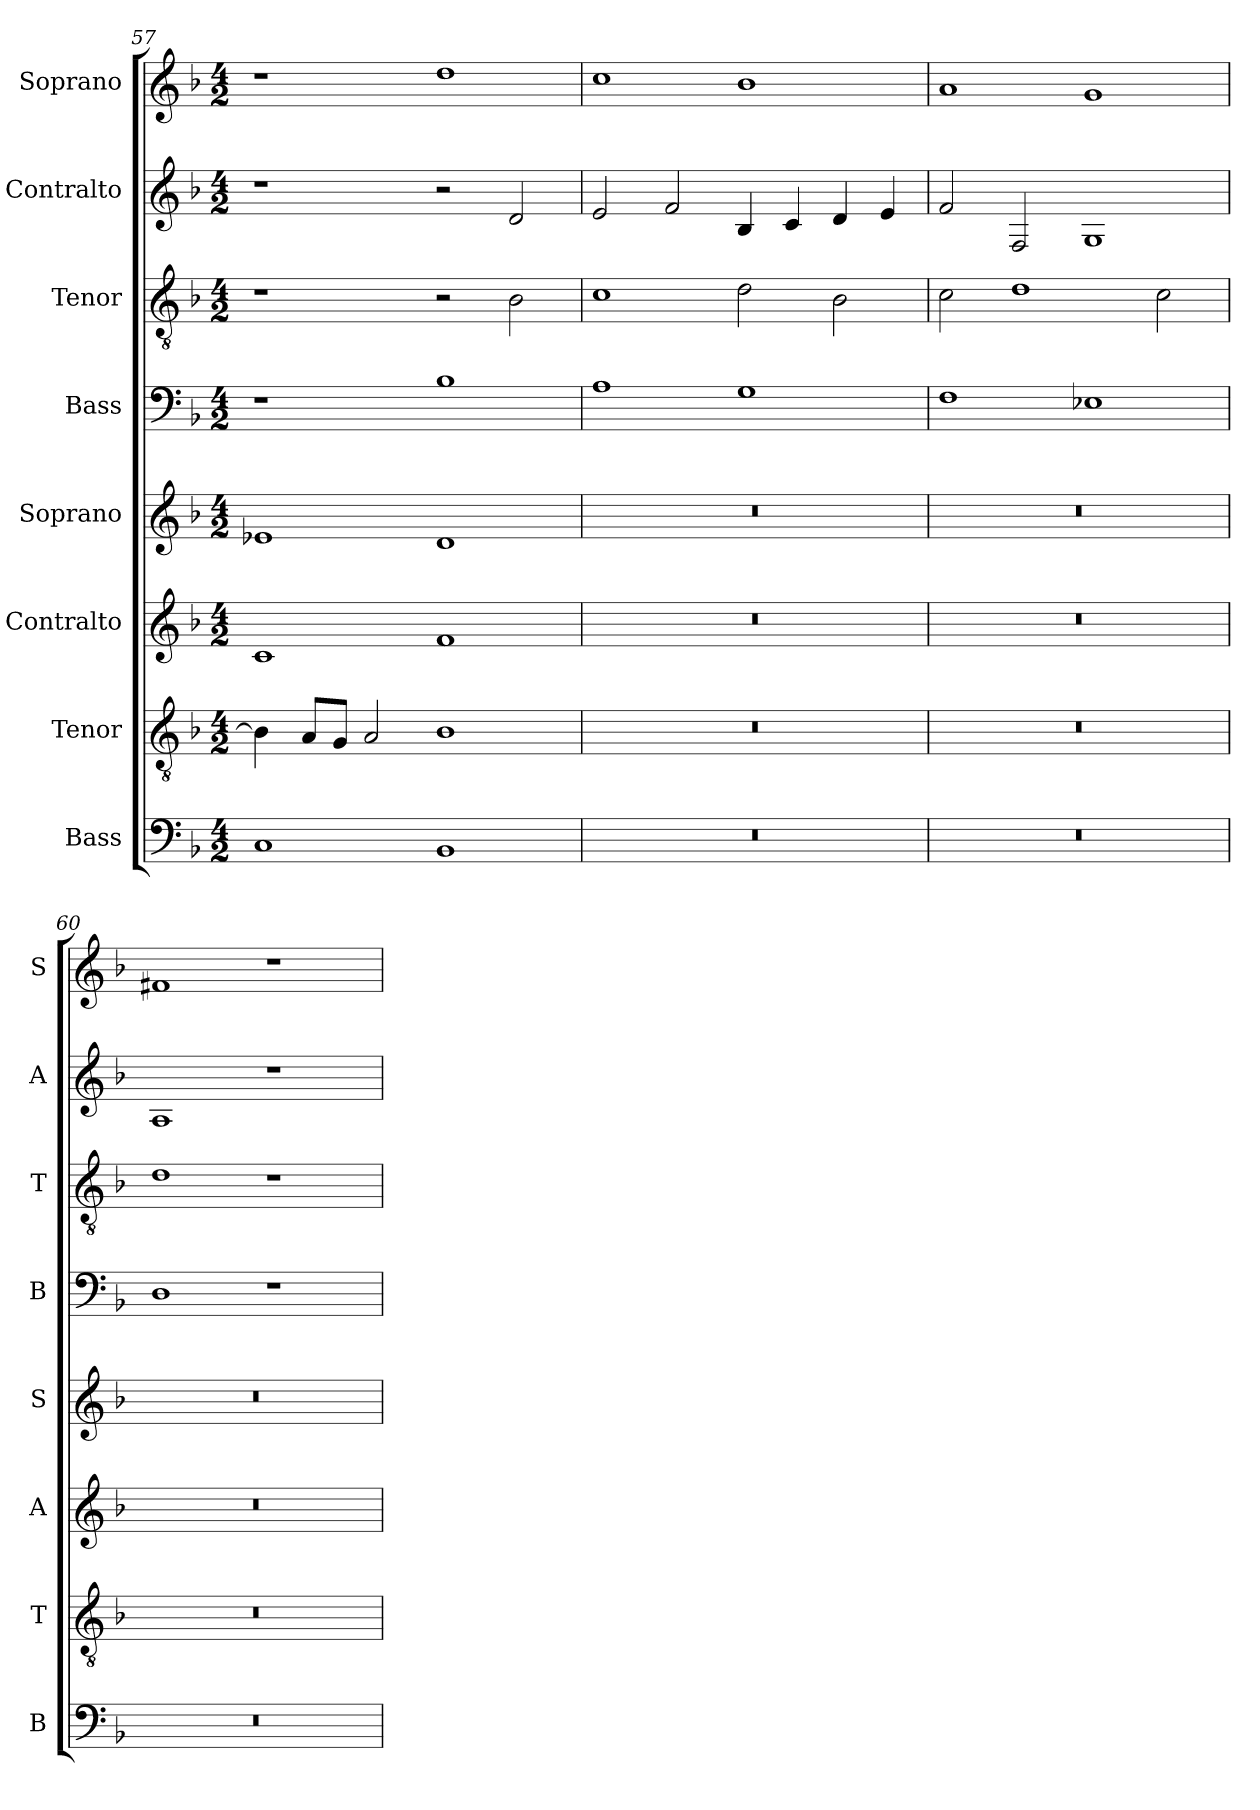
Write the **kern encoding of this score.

**kern	**kern	**kern	**kern	**kern	**kern	**kern	**kern
*part8	*part7	*part6	*part5	*part4	*part3	*part2	*part1
*staff8	*staff7	*staff6	*staff5	*staff4	*staff3	*staff2	*staff1
*I"Bass	*I"Tenor	*I"Contralto	*I"Soprano	*I"Bass	*I"Tenor	*I"Contralto	*I"Soprano
*I'B	*I'T	*I'A	*I'S	*I'B	*I'T	*I'A	*I'S
*clefF4	*clefGv2	*clefG2	*clefG2	*clefF4	*clefGv2	*clefG2	*clefG2
*k[b-]	*k[b-]	*k[b-]	*k[b-]	*k[b-]	*k[b-]	*k[b-]	*k[b-]
*F:ion	*F:ion	*F:ion	*F:ion	*F:ion	*F:ion	*F:ion	*F:ion
*M4/2	*M4/2	*M4/2	*M4/2	*M4/2	*M4/2	*M4/2	*M4/2
=57	=57	=57	=57	=57	=57	=57	=57
1C	4B-]	1c	1e-X	1r	1r	1r	1r
.	8A/L	.	.	.	.	.	.
.	8G/J	.	.	.	.	.	.
.	2A	.	.	.	.	.	.
1BB-	1B-	1f	1d	1B-	2r	2r	1dd
.	.	.	.	.	2B-	2d	.
=58	=58	=58	=58	=58	=58	=58	=58
0r	0r	0r	0r	1A	1c	2e	1cc
.	.	.	.	.	.	2f	.
.	.	.	.	1G	2d	4B-	1b-
.	.	.	.	.	.	4c	.
.	.	.	.	.	2B-	4d	.
.	.	.	.	.	.	4e	.
=59	=59	=59	=59	=59	=59	=59	=59
0r	0r	0r	0r	1F	2c	2f	1a
.	.	.	.	.	1d	2F	.
.	.	.	.	1E-X	.	1G	1g
.	.	.	.	.	2c	.	.
=60	=60	=60	=60	=60	=60	=60	=60
0r	0r	0r	0r	1D	1d	1A	1f#X
.	.	.	.	1r	1r	1r	1r
=	=	=	=	=	=	=	=
*-	*-	*-	*-	*-	*-	*-	*-
